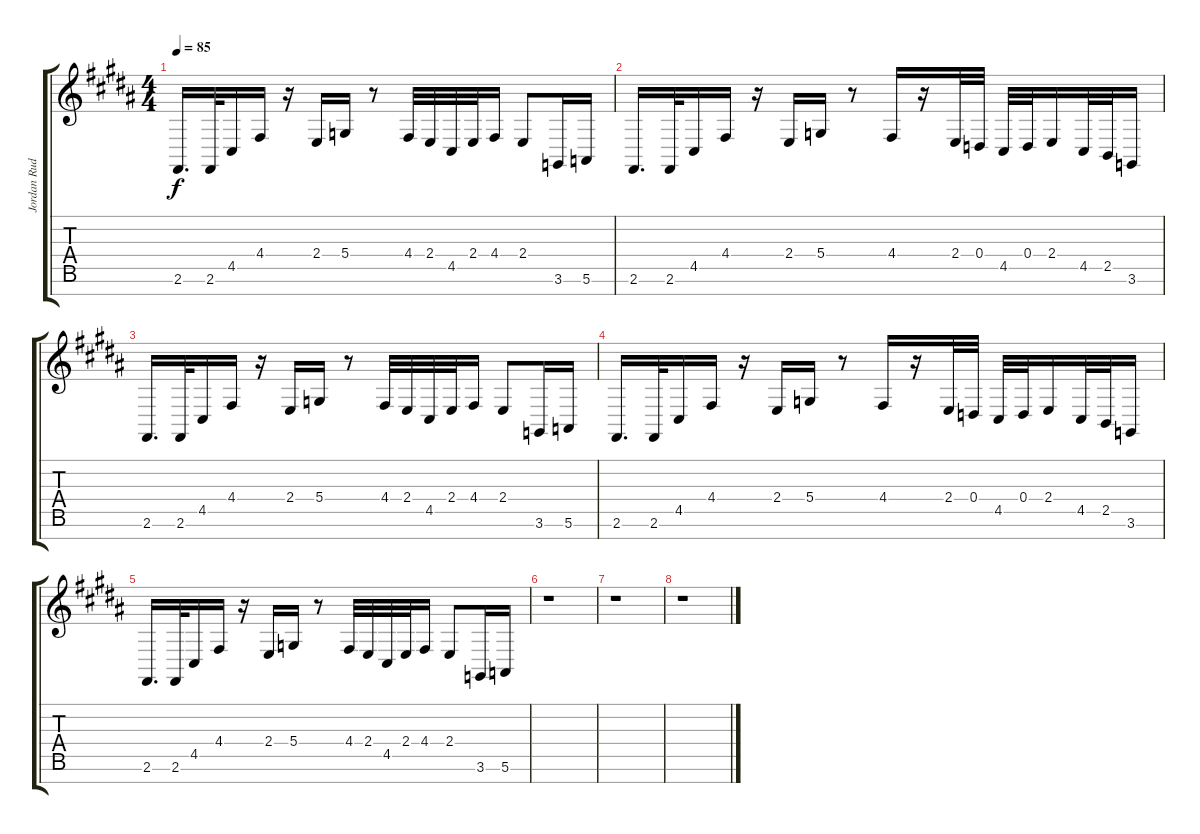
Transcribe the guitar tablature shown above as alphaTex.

\track ("Jordan Rudess" "Jordan Rud") {instrument synthstrings2}
\staff {score tabs}
\tuning (E4 B3 G3 D3 A2 E2 B1) {hide}
\ts (4 4)
\tempo 85
\clef g2
\ks b
2.6.16{d dy f} 2.6.32 4.5.16 4.4.16 r.16 2.4.16 5.4.16 r.8 4.4.32 2.4.32 4.5.32 2.4.32 4.4.16 2.4.8 3.6.16 5.6.16 |
2.6.16{d} 2.6.32 4.5.16 4.4.16 r.16 2.4.16 5.4.16 r.8 4.4.16 r.16 2.4.32 0.4.32 4.5.32 0.4.32 2.4.16 4.5.32 2.5.32 3.6.16 |
2.6.16{d} 2.6.32 4.5.16 4.4.16 r.16 2.4.16 5.4.16 r.8 4.4.32 2.4.32 4.5.32 2.4.32 4.4.16 2.4.8 3.6.16 5.6.16 |
2.6.16{d} 2.6.32 4.5.16 4.4.16 r.16 2.4.16 5.4.16 r.8 4.4.16 r.16 2.4.32 0.4.32 4.5.32 0.4.32 2.4.16 4.5.32 2.5.32 3.6.16 |
2.6.16{d} 2.6.32 4.5.16 4.4.16 r.16 2.4.16 5.4.16 r.8 4.4.32 2.4.32 4.5.32 2.4.32 4.4.16 2.4.8 3.6.16 5.6.16 |
r.1 |
r.1 |
r.1
